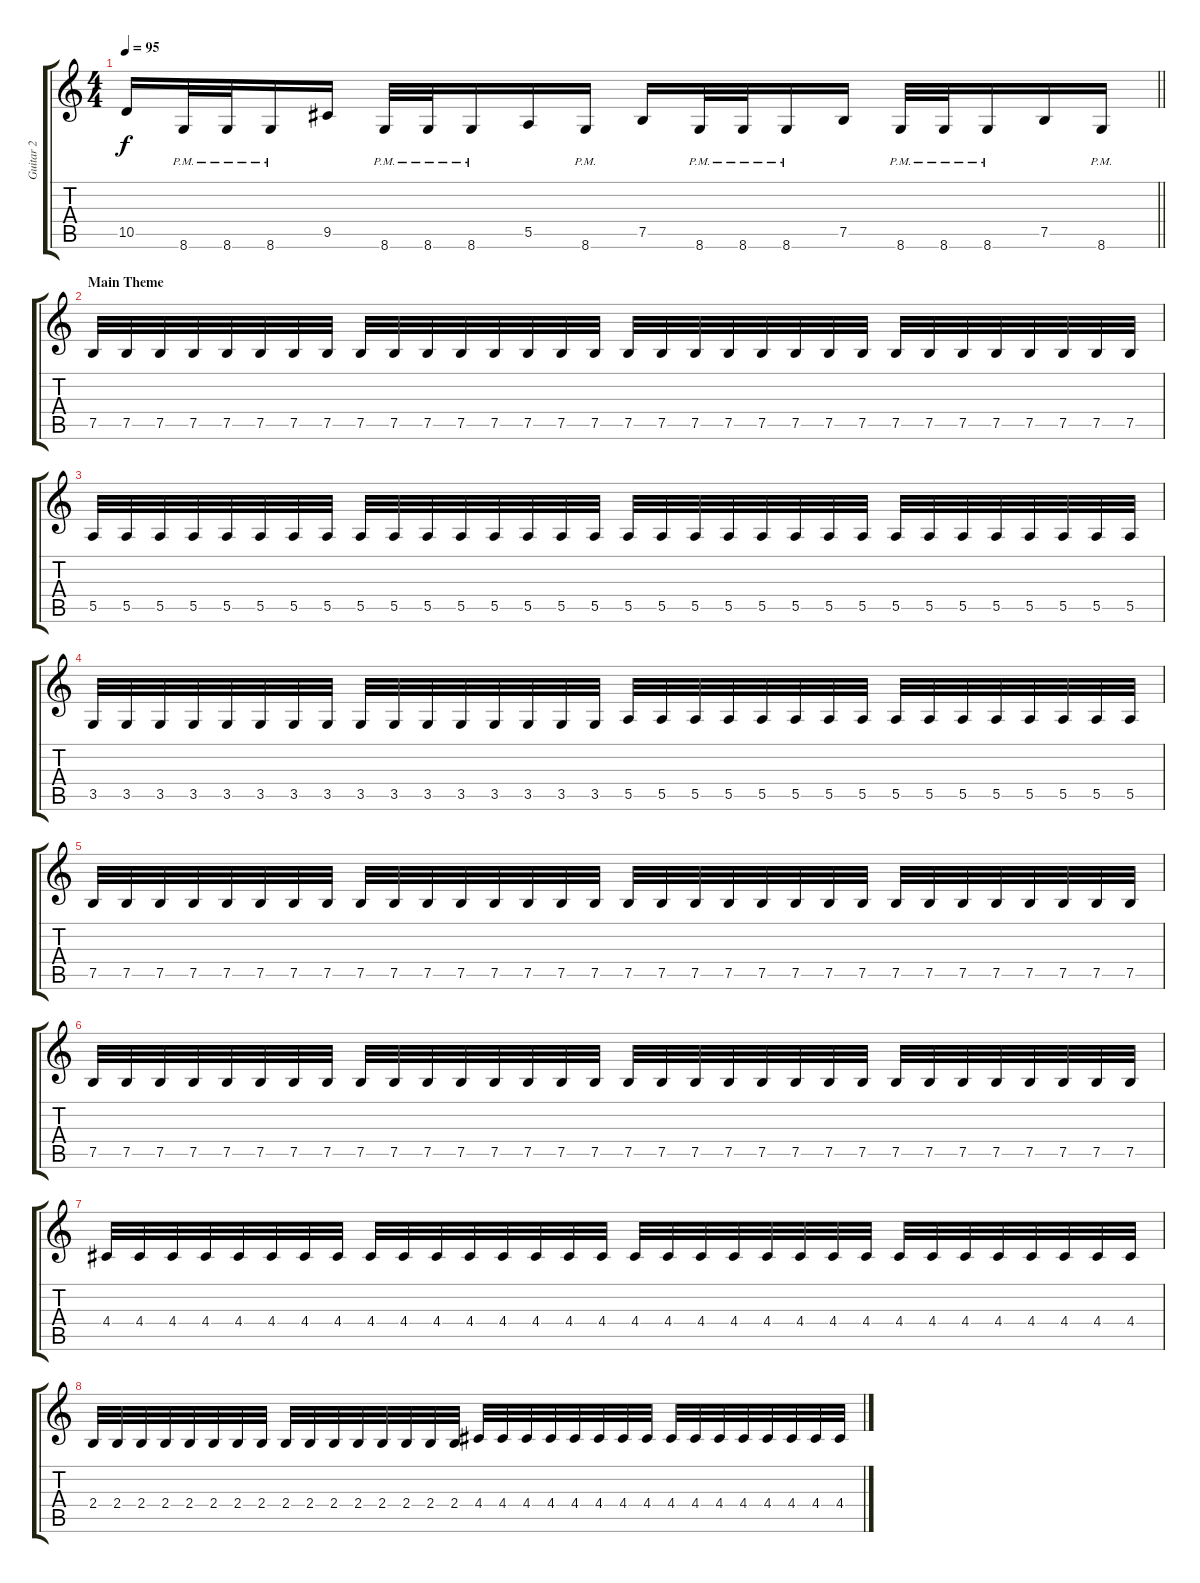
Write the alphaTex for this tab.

\track ("Guitar 2" "Guitar 2") {instrument distortionguitar}
\staff {score tabs}
\tuning (B3 Gb3 D3 A2 E2 B1) {hide}
\ts (4 4)
\tempo 95
\clef g2
\barLineRight lightlight
\ks c
10.5.16{dy f} 8.6{pm}.32 8.6{pm}.32 8.6{pm}.16 9.5.16 8.6{pm}.32 8.6{pm}.32 8.6{pm}.16 5.5.16 8.6{pm}.16 7.5.16 8.6{pm}.32 8.6{pm}.32 8.6{pm}.16 7.5.16 8.6{pm}.32 8.6{pm}.32 8.6{pm}.16 7.5.16 8.6{pm}.16 |
\section ("" "Main Theme")
7.5.32 7.5.32 7.5.32 7.5.32 7.5.32 7.5.32 7.5.32 7.5.32 7.5.32 7.5.32 7.5.32 7.5.32 7.5.32 7.5.32 7.5.32 7.5.32 7.5.32 7.5.32 7.5.32 7.5.32 7.5.32 7.5.32 7.5.32 7.5.32 7.5.32 7.5.32 7.5.32 7.5.32 7.5.32 7.5.32 7.5.32 7.5.32 |
5.5.32 5.5.32 5.5.32 5.5.32 5.5.32 5.5.32 5.5.32 5.5.32 5.5.32 5.5.32 5.5.32 5.5.32 5.5.32 5.5.32 5.5.32 5.5.32 5.5.32 5.5.32 5.5.32 5.5.32 5.5.32 5.5.32 5.5.32 5.5.32 5.5.32 5.5.32 5.5.32 5.5.32 5.5.32 5.5.32 5.5.32 5.5.32 |
3.5.32 3.5.32 3.5.32 3.5.32 3.5.32 3.5.32 3.5.32 3.5.32 3.5.32 3.5.32 3.5.32 3.5.32 3.5.32 3.5.32 3.5.32 3.5.32 5.5.32 5.5.32 5.5.32 5.5.32 5.5.32 5.5.32 5.5.32 5.5.32 5.5.32 5.5.32 5.5.32 5.5.32 5.5.32 5.5.32 5.5.32 5.5.32 |
7.5.32 7.5.32 7.5.32 7.5.32 7.5.32 7.5.32 7.5.32 7.5.32 7.5.32 7.5.32 7.5.32 7.5.32 7.5.32 7.5.32 7.5.32 7.5.32 7.5.32 7.5.32 7.5.32 7.5.32 7.5.32 7.5.32 7.5.32 7.5.32 7.5.32 7.5.32 7.5.32 7.5.32 7.5.32 7.5.32 7.5.32 7.5.32 |
7.5.32 7.5.32 7.5.32 7.5.32 7.5.32 7.5.32 7.5.32 7.5.32 7.5.32 7.5.32 7.5.32 7.5.32 7.5.32 7.5.32 7.5.32 7.5.32 7.5.32 7.5.32 7.5.32 7.5.32 7.5.32 7.5.32 7.5.32 7.5.32 7.5.32 7.5.32 7.5.32 7.5.32 7.5.32 7.5.32 7.5.32 7.5.32 |
4.4.32 4.4.32 4.4.32 4.4.32 4.4.32 4.4.32 4.4.32 4.4.32 4.4.32 4.4.32 4.4.32 4.4.32 4.4.32 4.4.32 4.4.32 4.4.32 4.4.32 4.4.32 4.4.32 4.4.32 4.4.32 4.4.32 4.4.32 4.4.32 4.4.32 4.4.32 4.4.32 4.4.32 4.4.32 4.4.32 4.4.32 4.4.32 |
2.4.32 2.4.32 2.4.32 2.4.32 2.4.32 2.4.32 2.4.32 2.4.32 2.4.32 2.4.32 2.4.32 2.4.32 2.4.32 2.4.32 2.4.32 2.4.32 4.4.32 4.4.32 4.4.32 4.4.32 4.4.32 4.4.32 4.4.32 4.4.32 4.4.32 4.4.32 4.4.32 4.4.32 4.4.32 4.4.32 4.4.32 4.4.32
